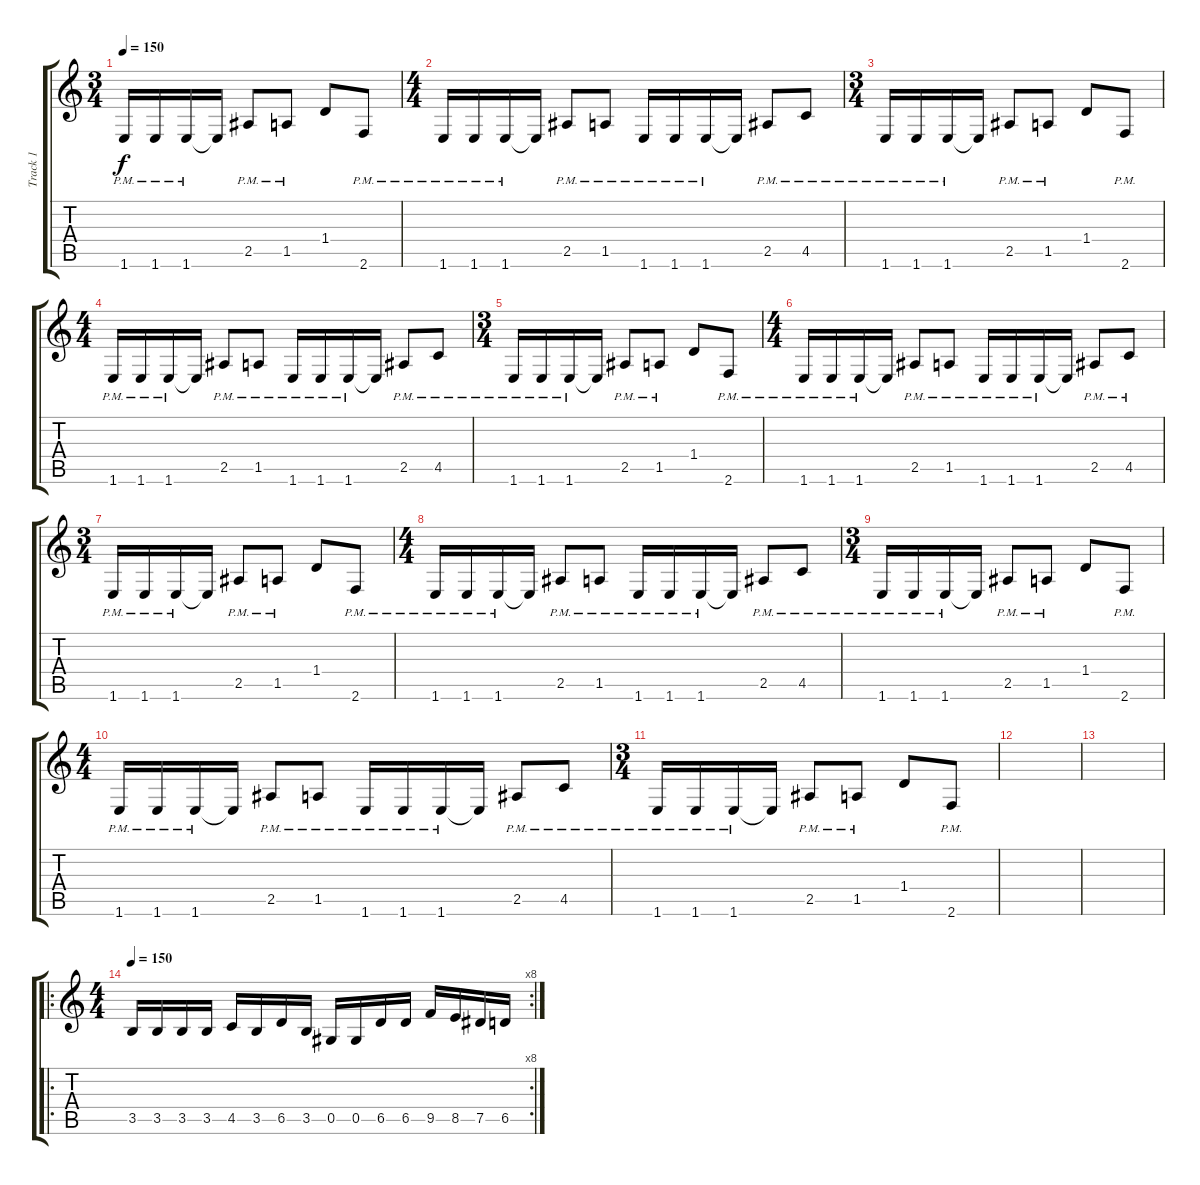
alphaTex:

\track ("Track 1" "Track 1") {instrument distortionguitar}
\staff {score tabs}
\tuning (Eb4 Bb3 Gb3 Db3 Ab2 Eb2) {hide}
\ts (3 4)
\tempo 150
\clef g2
\ks c
1.6{pm}.16{dy f} 1.6{pm}.16 1.6{pm}.16 1.6{t}.16 2.5{pm}.8 1.5{pm}.8 1.4.8 2.6{pm}.8 |
\ts (4 4)
1.6{pm}.16 1.6{pm}.16 1.6{pm}.16 1.6{t}.16 2.5{pm}.8 1.5{pm}.8 1.6{pm}.16 1.6{pm}.16 1.6{pm}.16 1.6{t}.16 2.5{pm}.8 4.5{pm}.8 |
\ts (3 4)
1.6{pm}.16 1.6{pm}.16 1.6{pm}.16 1.6{t}.16 2.5{pm}.8 1.5{pm}.8 1.4.8 2.6{pm}.8 |
\ts (4 4)
1.6{pm}.16{volume 1} 1.6{pm}.16 1.6{pm}.16 1.6{t}.16 2.5{pm}.8 1.5{pm}.8 1.6{pm}.16 1.6{pm}.16 1.6{pm}.16 1.6{t}.16 2.5{pm}.8 4.5{pm}.8 |
\ts (3 4)
1.6{pm}.16 1.6{pm}.16 1.6{pm}.16 1.6{t}.16 2.5{pm}.8 1.5{pm}.8 1.4.8 2.6{pm}.8 |
\ts (4 4)
1.6{pm}.16 1.6{pm}.16 1.6{pm}.16 1.6{t}.16 2.5{pm}.8 1.5{pm}.8 1.6{pm}.16 1.6{pm}.16 1.6{pm}.16 1.6{t}.16 2.5{pm}.8 4.5{pm}.8 |
\ts (3 4)
1.6{pm}.16 1.6{pm}.16 1.6{pm}.16 1.6{t}.16 2.5{pm}.8 1.5{pm}.8 1.4.8 2.6{pm}.8 |
\ts (4 4)
1.6{pm}.16 1.6{pm}.16 1.6{pm}.16 1.6{t}.16 2.5{pm}.8 1.5{pm}.8 1.6{pm}.16{volume 0} 1.6{pm}.16 1.6{pm}.16 1.6{t}.16 2.5{pm}.8 4.5{pm}.8 |
\ts (3 4)
1.6{pm}.16 1.6{pm}.16 1.6{pm}.16 1.6{t}.16 2.5{pm}.8 1.5{pm}.8 1.4.8 2.6{pm}.8 |
\ts (4 4)
1.6{pm}.16 1.6{pm}.16 1.6{pm}.16 1.6{t}.16 2.5{pm}.8 1.5{pm}.8 1.6{pm}.16 1.6{pm}.16 1.6{pm}.16 1.6{t}.16 2.5{pm}.8 4.5{pm}.8 |
\ts (3 4)
1.6{pm}.16 1.6{pm}.16 1.6{pm}.16 1.6{t}.16 2.5{pm}.8 1.5{pm}.8 1.4.8 2.6{pm}.8 |
|
|
\ro
\rc 8
\ts (4 4)
\tempo 150
3.5.16 3.5.16 3.5.16 3.5.16 4.5.16 3.5.16 6.5.16 3.5.16 0.5.16 0.5.16 6.5.16 6.5.16 9.5.16 8.5.16 7.5.16 6.5.16
